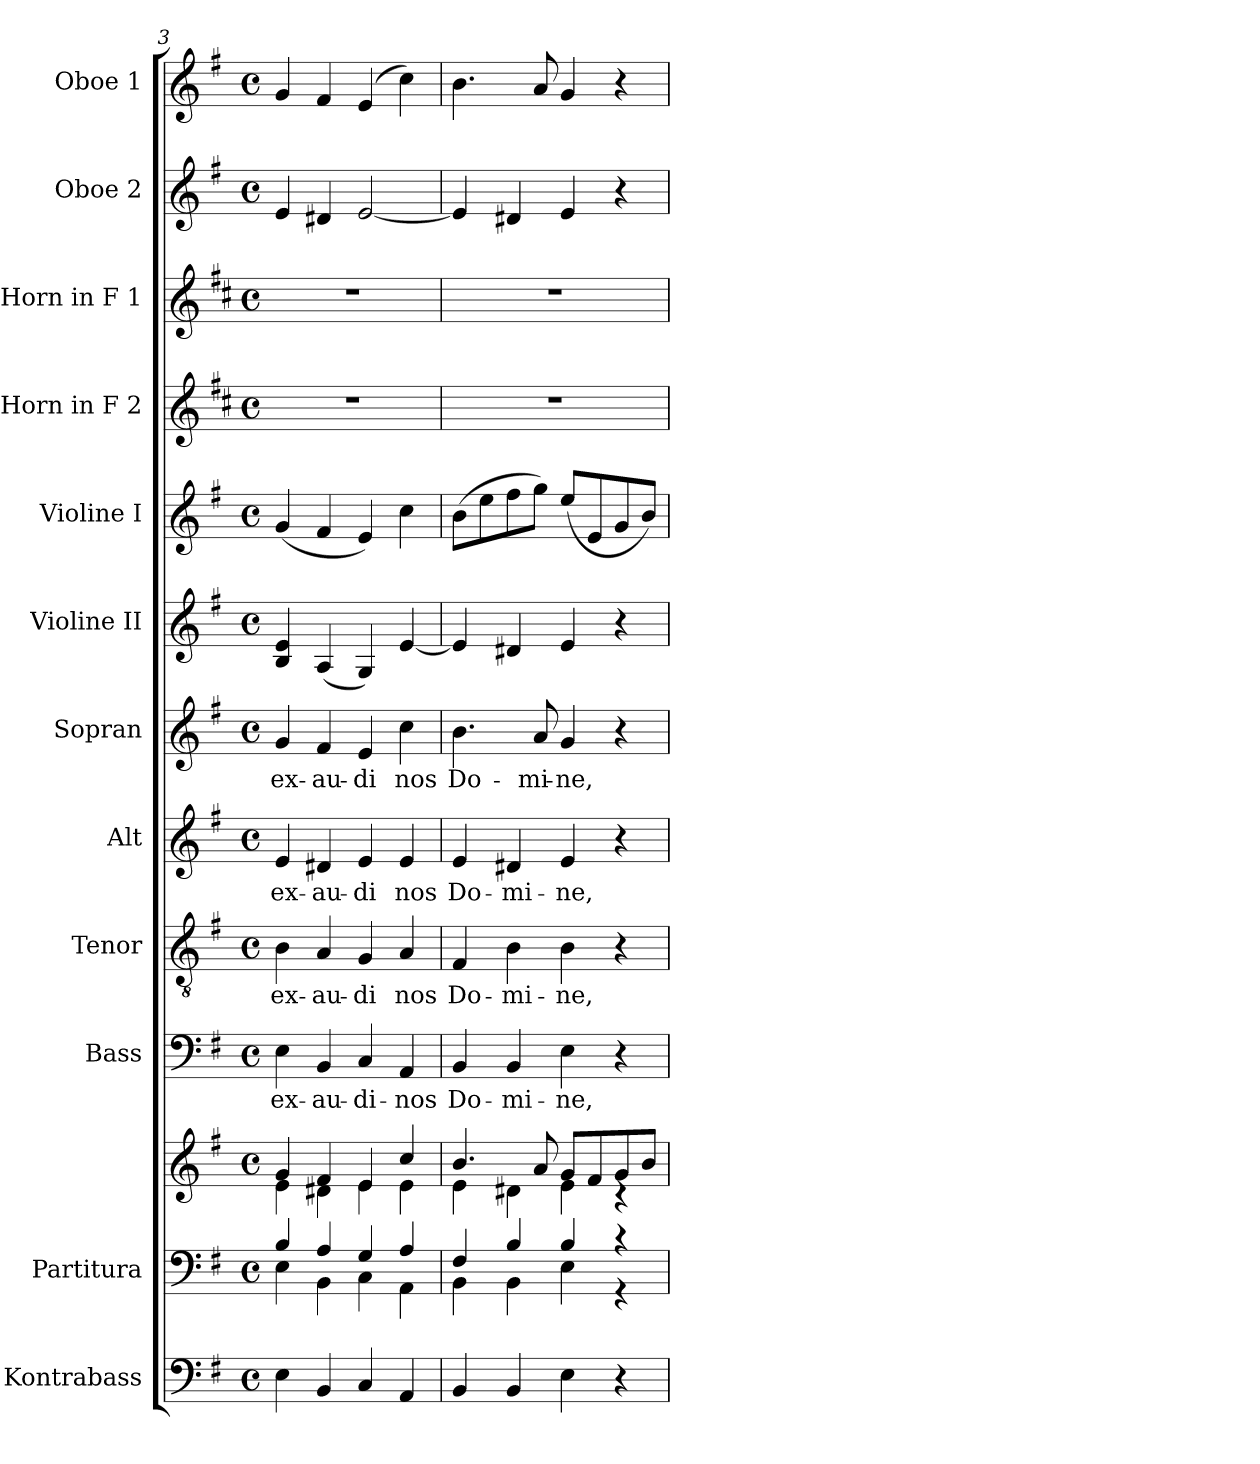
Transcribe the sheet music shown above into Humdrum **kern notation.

**kern	**kern	**kern	**kern	**text	**kern	**text	**kern	**text	**kern	**text	**kern	**kern	**kern	**kern	**kern	**kern
*part12	*part11	*part11	*part10	*part10	*part9	*part9	*part8	*part8	*part7	*part7	*part6	*part5	*part4	*part3	*part2	*part1
*staff13	*staff12	*staff11	*staff10	*staff10	*staff9	*staff9	*staff8	*staff8	*staff7	*staff7	*staff6	*staff5	*staff4	*staff3	*staff2	*staff1
*I"Kontrabass	*I"Partitura	*	*I"Bass	*	*I"Tenor	*	*I"Alt	*	*I"Sopran	*	*I"Violine II	*I"Violine I	*I"Horn in F 2	*I"Horn in F 1	*I"Oboe 2	*I"Oboe 1
*I'Kb.	*	*	*I'B.	*	*I'T.	*	*I'A.	*	*I'S.	*	*I'Vl. II	*I'Vl. I	*	*	*I'Ob. 2	*I'Ob. 1
*clefF4	*clefF4	*clefG2	*clefF4	*	*clefGv2	*	*clefG2	*	*clefG2	*	*clefG2	*clefG2	*clefG2	*clefG2	*clefG2	*clefG2
*ITrd7c12	*	*	*	*	*	*	*	*	*	*	*	*	*ITrd4c7	*ITrd4c7	*	*
*k[f#]	*k[f#]	*k[f#]	*k[f#]	*	*k[f#]	*	*k[f#]	*	*k[f#]	*	*k[f#]	*k[f#]	*k[f#]	*k[f#]	*k[f#]	*k[f#]
*G:	*G:	*G:	*G:	*	*G:	*	*G:	*	*G:	*	*G:	*G:	*G:	*G:	*G:	*G:
*M4/4	*M4/4	*M4/4	*M4/4	*	*M4/4	*	*M4/4	*	*M4/4	*	*M4/4	*M4/4	*M4/4	*M4/4	*M4/4	*M4/4
*met(c)	*met(c)	*met(c)	*met(c)	*	*met(c)	*	*met(c)	*	*met(c)	*	*met(c)	*met(c)	*met(c)	*met(c)	*met(c)	*met(c)
=3	=3	=3	=3	=3	=3	=3	=3	=3	=3	=3	=3	=3	=3	=3	=3	=3
*	*^	*^	*	*	*	*	*	*	*	*	*	*	*	*	*	*
!	!	!	!	!	!	!LO:LY:b	!	!LO:LY:b	!	!LO:LY:b	!	!LO:LY:b	!	!	!	!	!	!
4EE\	4B/	4E\	4g/	4e\	4E\	ex-	4B\	ex-	4e/	ex-	4g/	ex-	4B/ 4e/	(<4g/	1r	1r	4e/	4g/
!	!	!	!	!	!	!LO:LY:b	!	!LO:LY:b	!	!LO:LY:b	!	!LO:LY:b	!	!	!	!	!	!
4BBB/	4A/	4BB\	4f#/	4d#X\	4BB/	-au-	4A/	-au-	4d#X/	-au-	4f#/	-au-	(<4A/	4f#/	.	.	4d#X/	4f#/
!	!	!	!	!	!	!LO:LY:b	!	!LO:LY:b	!	!LO:LY:b	!	!LO:LY:b	!	!	!	!	!	!
4CC/	4G/	4C\	4e/	4e\	4C/	-di-	4G/	-di	4e/	-di	4e/	-di	4G/)	4e/)	.	.	[2e/	(4e/
!	!	!	!	!	!	!LO:LY:b	!	!LO:LY:b	!	!LO:LY:b	!	!LO:LY:b	!	!	!	!	!	!
4AAA/	4A/	4AA\	4cc/	4e\	4AA/	-nos	4A/	nos	4e/	nos	4cc\	nos	[4e/	4cc\	.	.	.	4cc\)
=4	=4	=4	=4	=4	=4	=4	=4	=4	=4	=4	=4	=4	=4	=4	=4	=4	=4	=4
!	!	!	!	!	!	!LO:LY:b	!	!LO:LY:b	!	!LO:LY:b	!	!LO:LY:b	!	!	!	!	!	!
4BBB/	4F#/	4BB\	4.b/	4e\	4BB/	Do-	4F#/	Do-	4e/	Do-	4.b\	Do-	4e/]	(>8b\L	1r	1r	4e/]	4.b\
.	.	.	.	.	.	.	.	.	.	.	.	.	.	8ee\	.	.	.	.
!	!	!	!	!	!	!LO:LY:b	!	!LO:LY:b	!	!LO:LY:b	!	!	!	!	!	!	!	!
4BBB/	4B/	4BB\	.	4d#X\	4BB/	-mi-	4B\	-mi-	4d#X/	-mi-	.	.	4d#X/	8ff#\	.	.	4d#X/	.
!	!	!	!	!	!	!	!	!	!	!	!	!LO:LY:b	!	!	!	!	!	!
.	.	.	8a/	.	.	.	.	.	.	.	8a/	-mi-	.	8gg\J)	.	.	.	8a/
!	!	!	!	!	!	!LO:LY:b	!	!LO:LY:b	!	!LO:LY:b	!	!LO:LY:b	!	!	!	!	!	!
4EE\	4B/	4E\	8g/L	4e\	4E\	-ne,	4B\	-ne,	4e/	-ne,	4g/	-ne,	4e/	(<8ee/L	.	.	4e/	4g/
.	.	.	8f#/	.	.	.	.	.	.	.	.	.	.	8e/	.	.	.	.
4r	4r	4r	8g/	4rB	4r	.	4r	.	4r	.	4r	.	4r	8g/	.	.	4r	4r
.	.	.	8b/J	.	.	.	.	.	.	.	.	.	.	8b/J)	.	.	.	.
*	*v	*v	*	*	*	*	*	*	*	*	*	*	*	*	*	*	*	*
*	*	*v	*v	*	*	*	*	*	*	*	*	*	*	*	*	*	*
=	=	=	=	=	=	=	=	=	=	=	=	=	=	=	=	=
*-	*-	*-	*-	*-	*-	*-	*-	*-	*-	*-	*-	*-	*-	*-	*-	*-
